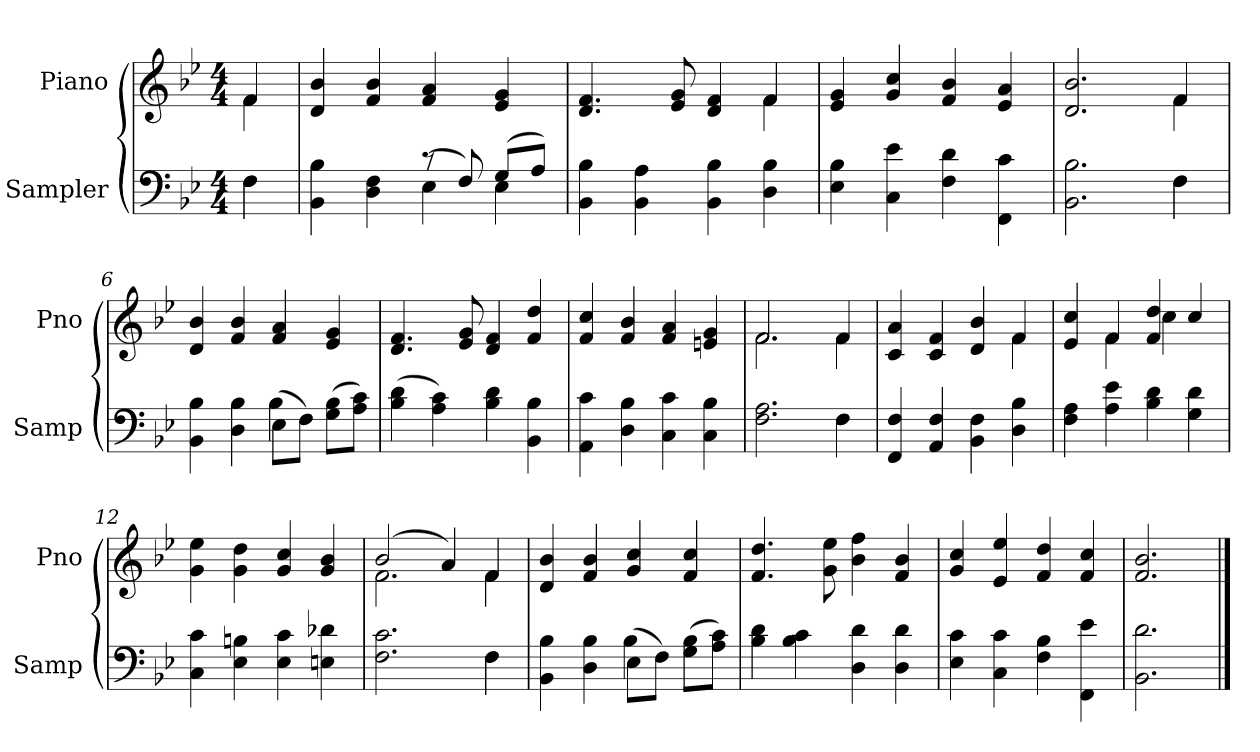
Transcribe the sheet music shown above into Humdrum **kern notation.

**kern	**kern
*part2	*part1
*staff2	*staff1
*I"Sampler	*I"Piano
*I'Samp	*I'Pno
*clefF4	*clefG2
*k[b-e-]	*k[b-e-]
*B-:	*B-:
*M4/4	*M4/4
=1	=1
*^	*^
4F\	4F	4f/	4f
*	*	*v	*v
=2	=2	=2
4BB- 4B-	2ryy	4d 4b-
4D 4F	.	4f 4b-
(8r	4E-	4f 4a
8F/)	.	.
(8G/L	4E-	4e- 4g
8A/J)	.	.
*v	*v	*
=3	=3
*	*^
4BB- 4B-	4.d 4.f	2.ryy
4BB- 4A	.	.
.	8e- 8g	.
4BB- 4B-	4d 4f	.
4D 4B-	4f/	4f
*	*v	*v
=4	=4
4E- 4B-	4e- 4g
4C 4e-	4g 4cc
4F 4d	4f 4b-
4FF 4c	4e- 4a
=5	=5
*^	*^
2.BB- 2.B-	2.ryy	2.d 2.b-	2.ryy
4F\	4F	4f/	4f
*	*	*v	*v
=6	=6	=6
4BB- 4B-	2ryy	4d 4b-
4D 4B-	.	4f 4b-
(8E-\L	4B-	4f 4a
8F\J)	.	.
(8G\ 8B-\L	4ryy	4e- 4g
8A\ 8c\J)	.	.
*v	*v	*
=7	=7
(4B- 4d	4.d 4.f
4A 4c)	.
.	8e- 8g
4B- 4d	4d 4f
4BB- 4B-	4f 4dd
=8	=8
4AA 4c	4f 4cc
4D 4B-	4f 4b-
4C 4c	4f 4a
4C 4B-	4en 4g
=9	=9
*^	*^
2.F 2.A	2.ryy	2.f/	2.f
4F\	4F	4f/	4f
*v	*v	*	*
=10	=10	=10
4FF 4F	4c 4a	2.ryy
4AA 4F	4c 4f	.
4BB- 4F	4d 4b-	.
4D 4B-	4f/	4f
=11	=11	=11
4F 4A	4e- 4cc	4ryy
4A 4e-	4f/	4f
4B- 4d	4f 4dd	4cc
4G 4d	4cc/	4ryy
*	*v	*v
=12	=12
4C 4c	4g 4ee-
4E- 4Bn	4g 4dd
4E- 4c	4g 4cc
4En 4d-X	4g 4b-
=13	=13
*^	*^
2.F 2.c	2.ryy	(2b-/	2.f
.	.	4a/)	.
4F\	4F	4f/	4f
*	*	*v	*v
=14	=14	=14
4BB- 4B-	2ryy	4d 4b-
4D 4B-	.	4f 4b-
(8E-\L	4B-	4g 4cc
8F\J)	.	.
(8G\ 8B-\L	4ryy	4f 4cc
8A\ 8c\J)	.	.
*v	*v	*
=15	=15
4B- 4d	4.f 4.dd
4B- 4c	.
.	8g 8ee-
4D 4d	4b- 4ff
4D 4d	4f 4b-
=16	=16
4E- 4c	4g 4cc
4C 4c	4e- 4ee-
4F 4B-	4f 4dd
4FF 4e-	4f 4cc
=17	=17
2.BB- 2.d	2.f 2.b-
==	==
*-	*-
